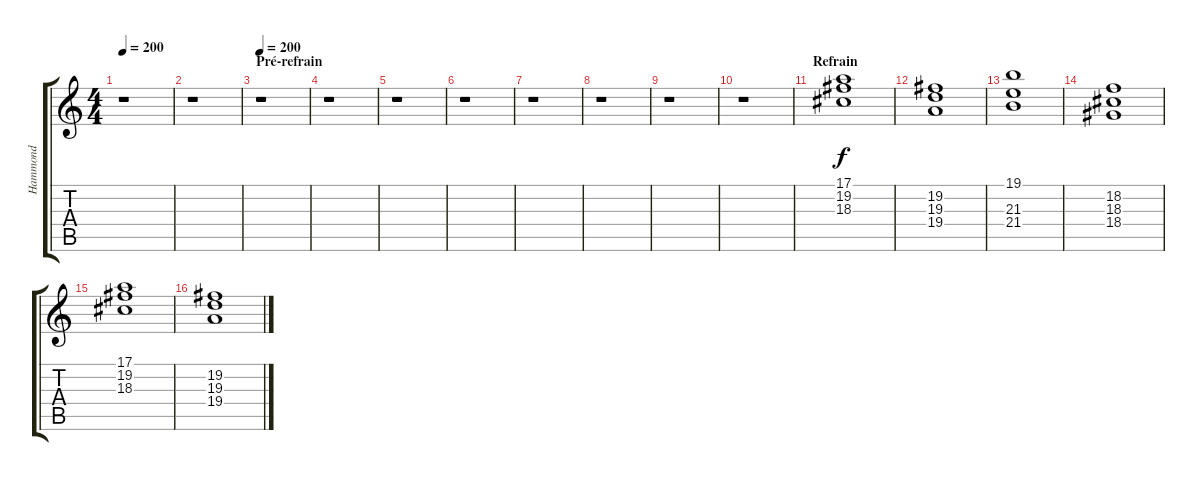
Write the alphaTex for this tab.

\track ("Hammond" "Hammond") {instrument drawbarorgan}
\staff {score tabs}
\tuning (E4 B3 G3 D3 A2 E2) {hide}
\ts (4 4)
\tempo 200
\clef g2
\ks c
r.1{dy f} |
r.1 |
\section ("" "Pré-refrain")
\tempo 200
r.1 |
r.1 |
r.1 |
r.1 |
r.1 |
r.1 |
r.1 |
r.1 |
\section ("" "Refrain")
(17.1 19.2 18.3).1 |
(19.2 19.3 19.4).1 |
(19.1 21.3 21.4).1 |
(18.2 18.3 18.4).1 |
(17.1 19.2 18.3).1 |
(19.2 19.3 19.4).1
